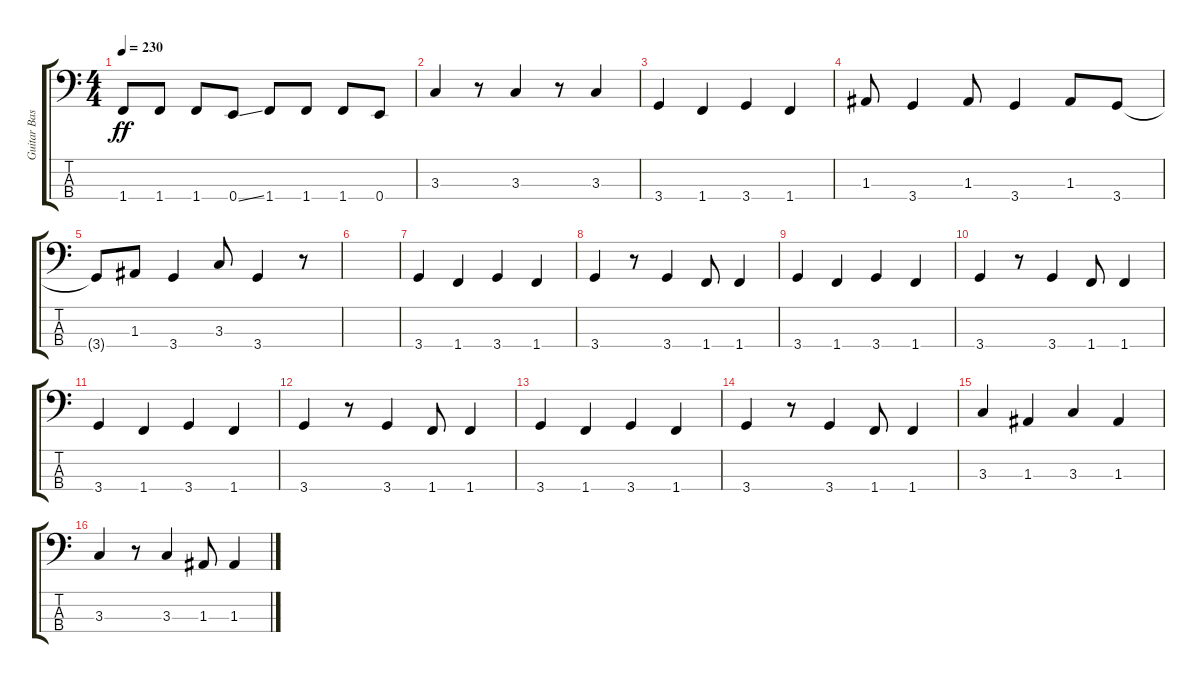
\track ("Guitar Bass : Akiyama Mio - Tan" "Guitar Bas") {instrument electricbasspick}
\staff {score tabs}
\tuning (G2 D2 A1 E1) {hide}
\ts (4 4)
\tempo 230
\clef f4
\ks c
1.4.8{dy ff} 1.4.8 1.4.8 0.4{ss}.8 1.4.8 1.4.8 1.4.8 0.4.8 |
3.3.4 r.8 3.3.4 r.8 3.3.4 |
3.4.4 1.4.4 3.4.4 1.4.4 |
1.3.8 3.4.4 1.3.8 3.4.4 1.3.8 3.4.8 |
3.4{t}.8 1.3.8 3.4.4 3.3.8 3.4.4 r.8 |
|
3.4.4 1.4.4 3.4.4 1.4.4 |
3.4.4 r.8 3.4.4 1.4.8 1.4.4 |
3.4.4 1.4.4 3.4.4 1.4.4 |
3.4.4 r.8 3.4.4 1.4.8 1.4.4 |
3.4.4 1.4.4 3.4.4 1.4.4 |
3.4.4 r.8 3.4.4 1.4.8 1.4.4 |
3.4.4 1.4.4 3.4.4 1.4.4 |
3.4.4 r.8 3.4.4 1.4.8 1.4.4 |
3.3.4 1.3.4 3.3.4 1.3.4 |
3.3.4 r.8 3.3.4 1.3.8 1.3.4
